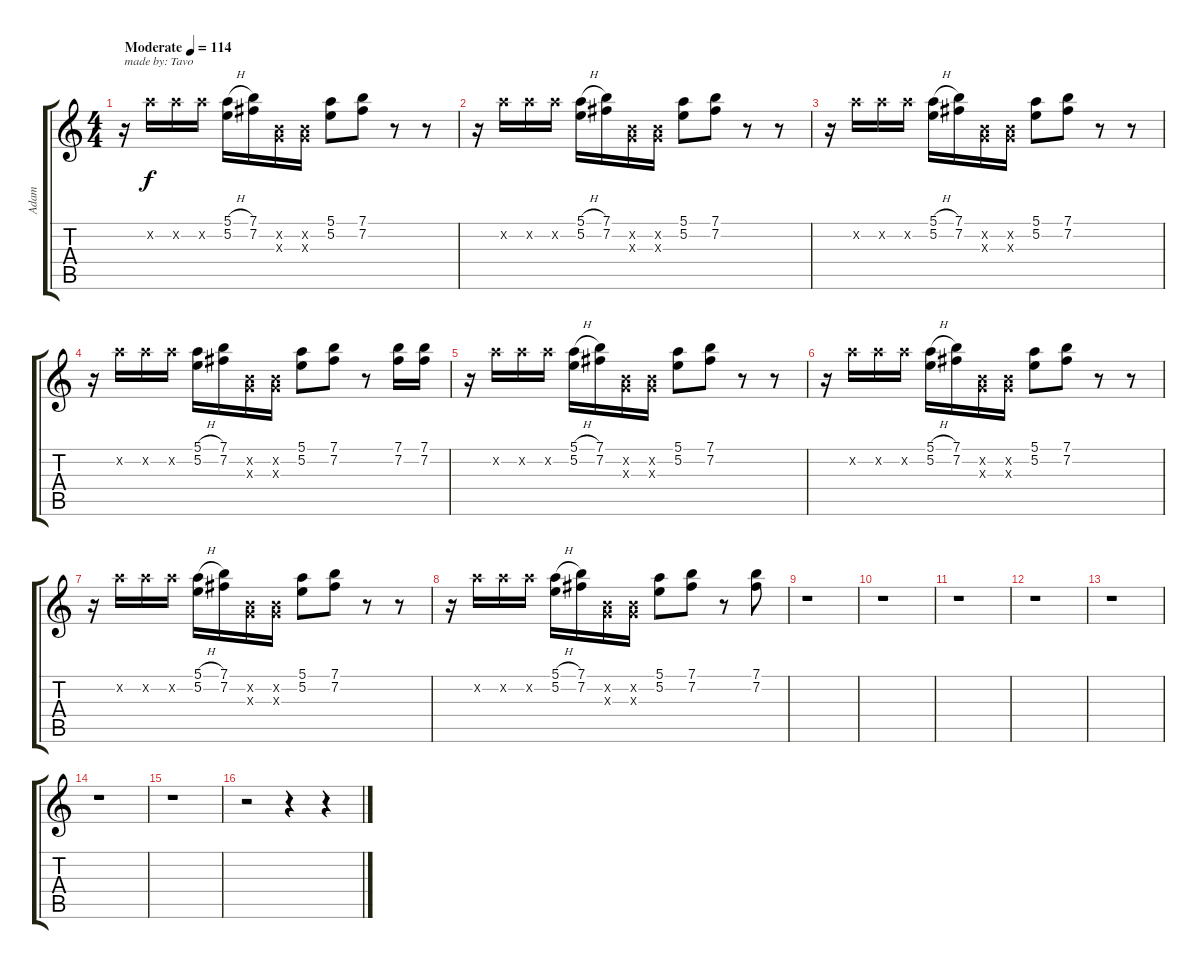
\track ("Adam" "Adam") {instrument electricguitarclean}
\staff {score tabs}
\tuning (E4 B3 G3 D3 A2 E2) {hide}
\ts (4 4)
\tempo (114 "Moderate")
\clef g2
\ks c
r.16{txt "made by: Tavo" dy f instrument electricguitarclean} 10.2{x}.16 10.2{x}.16 10.2{x}.16 (5.1{h} 5.2).16 (7.1 7.2).16 (0.2{x} 0.3{x}).16 (0.2{x} 0.3{x}).16 (5.1 5.2).8 (7.1 7.2).8 r.8 r.8 |
r.16 10.2{x}.16 10.2{x}.16 10.2{x}.16 (5.1{h} 5.2).16 (7.1 7.2).16 (0.2{x} 0.3{x}).16 (0.2{x} 0.3{x}).16 (5.1 5.2).8 (7.1 7.2).8 r.8 r.8 |
r.16 10.2{x}.16 10.2{x}.16 10.2{x}.16 (5.1{h} 5.2).16 (7.1 7.2).16 (0.2{x} 0.3{x}).16 (0.2{x} 0.3{x}).16 (5.1 5.2).8 (7.1 7.2).8 r.8 r.8 |
r.16 10.2{x}.16 10.2{x}.16 10.2{x}.16 (5.1{h} 5.2{h}).16 (7.1 7.2).16 (0.2{x} 0.3{x}).16 (0.2{x} 0.3{x}).16 (5.1 5.2).8 (7.1 7.2).8 r.8 (7.1 7.2).16 (7.1 7.2).16 |
r.16 10.2{x}.16 10.2{x}.16 10.2{x}.16 (5.1{h} 5.2).16 (7.1 7.2).16 (0.2{x} 0.3{x}).16 (0.2{x} 0.3{x}).16 (5.1 5.2).8 (7.1 7.2).8 r.8 r.8 |
r.16 10.2{x}.16 10.2{x}.16 10.2{x}.16 (5.1{h} 5.2).16 (7.1 7.2).16 (0.2{x} 0.3{x}).16 (0.2{x} 0.3{x}).16 (5.1 5.2).8 (7.1 7.2).8 r.8 r.8 |
r.16 10.2{x}.16 10.2{x}.16 10.2{x}.16 (5.1{h} 5.2).16 (7.1 7.2).16 (0.2{x} 0.3{x}).16 (0.2{x} 0.3{x}).16 (5.1 5.2).8 (7.1 7.2).8 r.8 r.8 |
r.16 10.2{x}.16 10.2{x}.16 10.2{x}.16 (5.1{h} 5.2).16 (7.1 7.2).16 (0.2{x} 0.3{x}).16 (0.2{x} 0.3{x}).16 (5.1 5.2).8 (7.1 7.2).8 r.8 (7.1 7.2).8 |
r.1 |
r.1 |
r.1 |
r.1 |
r.1 |
r.1 |
r.1 |
r.2 r.4 r.4
